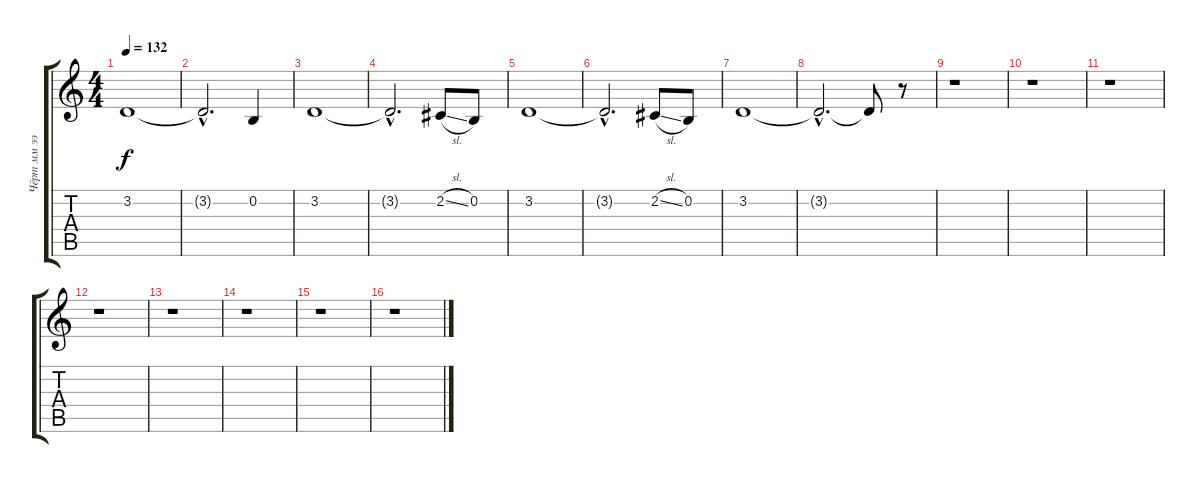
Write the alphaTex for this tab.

\track ("Чёрт мм ээ" "Чёрт мм ээ") {instrument tenorsax}
\staff {score tabs}
\tuning (E4 B3 G3 D3 A2 E2) {hide}
\ts (4 4)
\tempo 132
\clef g2
\ks c
3.2.1{dy f} |
3.2{hac t}.2{d} 0.2.4 |
3.2.1 |
3.2{hac t}.2{d} 2.2{sl}.8 0.2.8 |
3.2.1 |
3.2{hac t}.2{d} 2.2{sl}.8 0.2.8 |
3.2.1 |
3.2{hac t}.2{d} 3.2{t}.8 r.8 |
r.1 |
r.1 |
r.1 |
r.1 |
r.1 |
r.1 |
r.1 |
r.1
